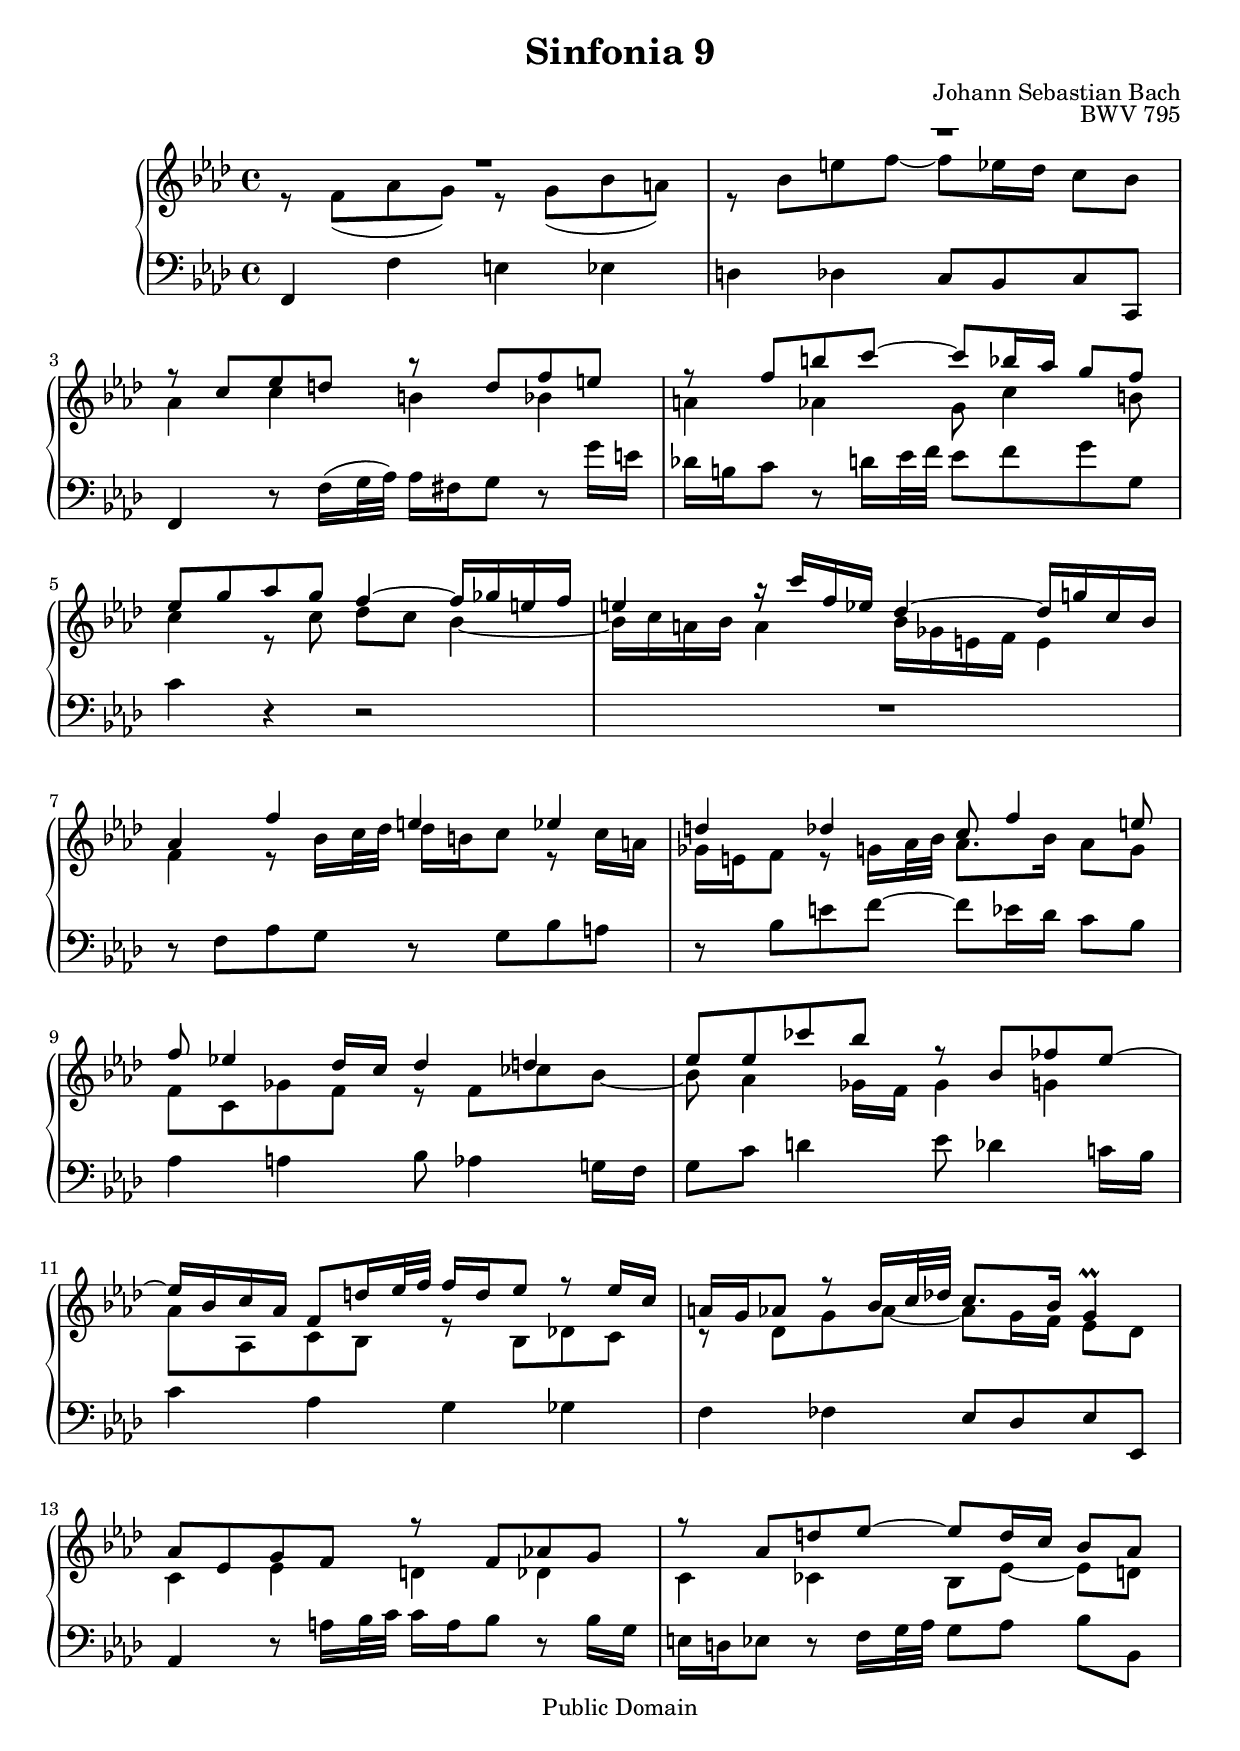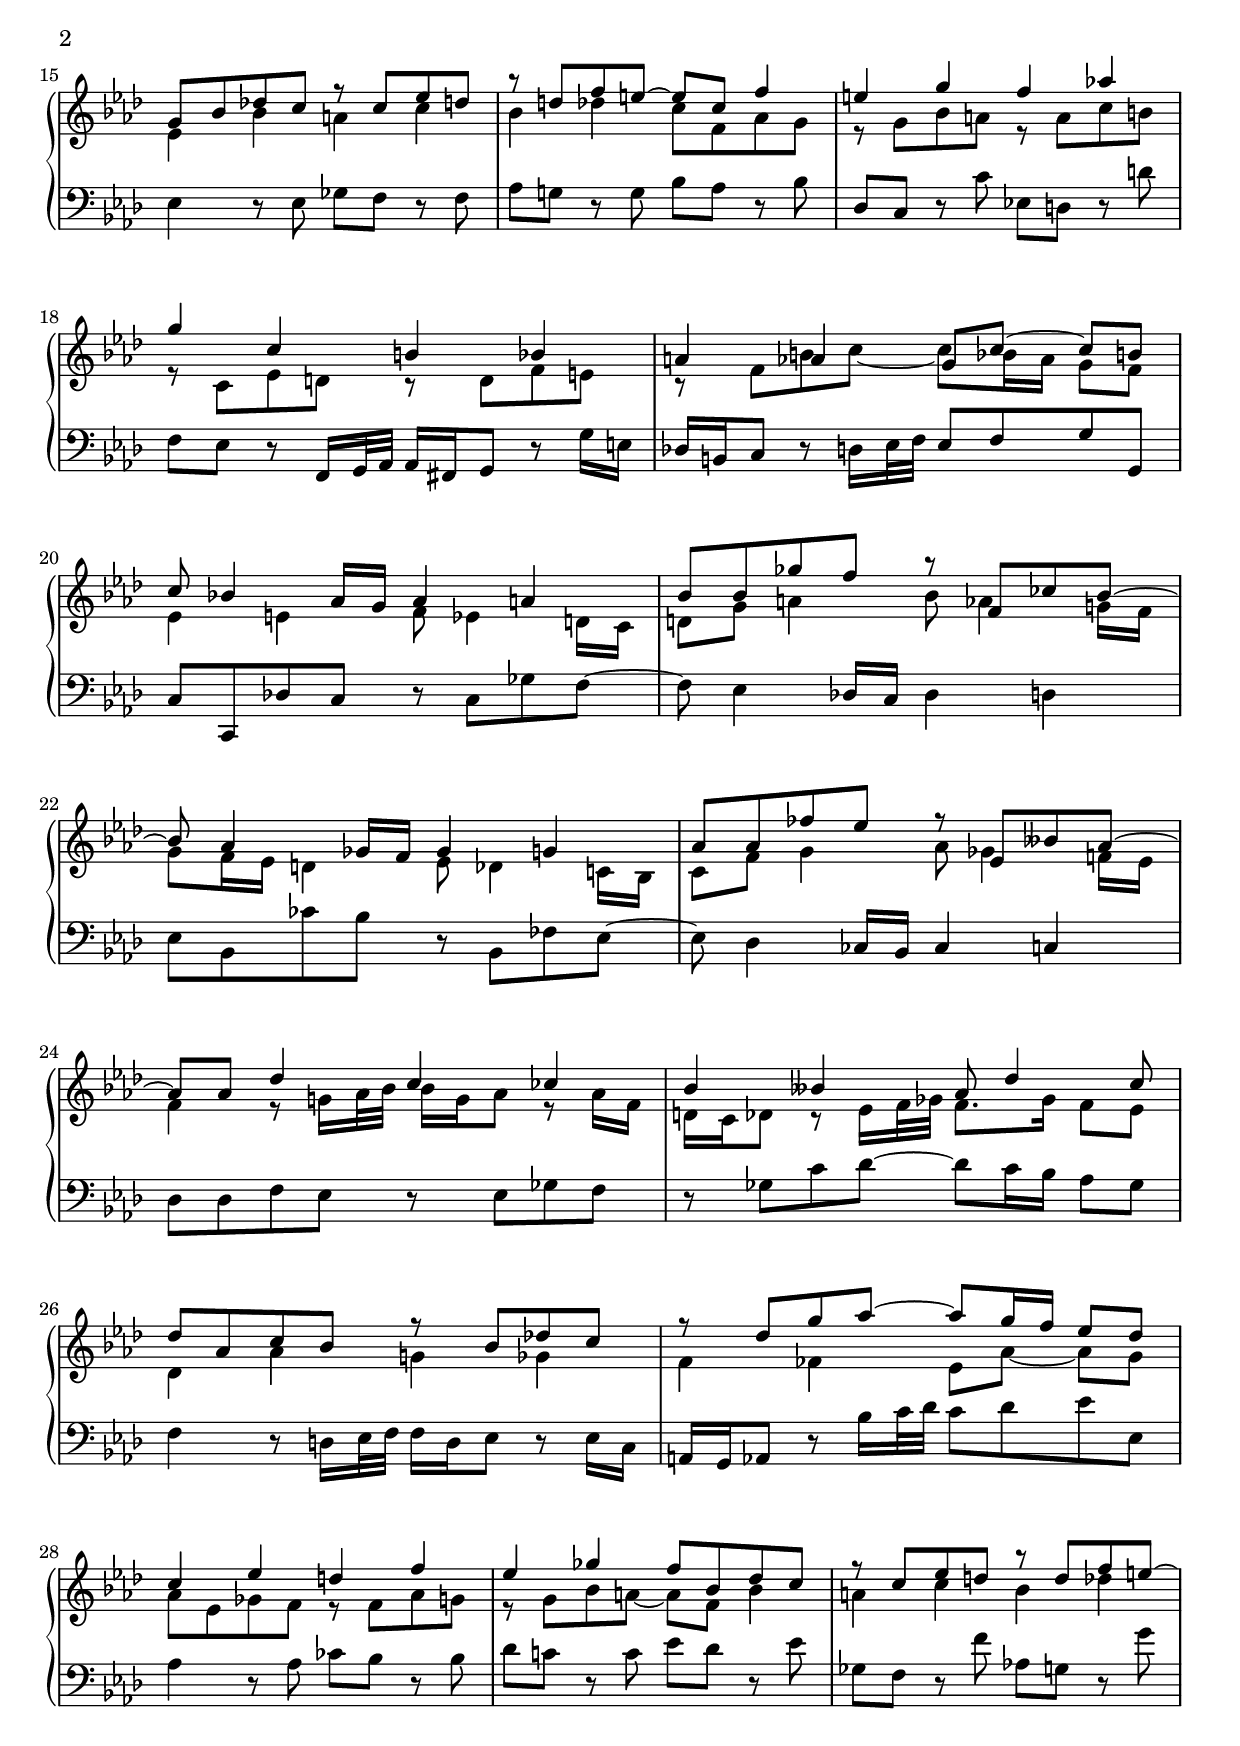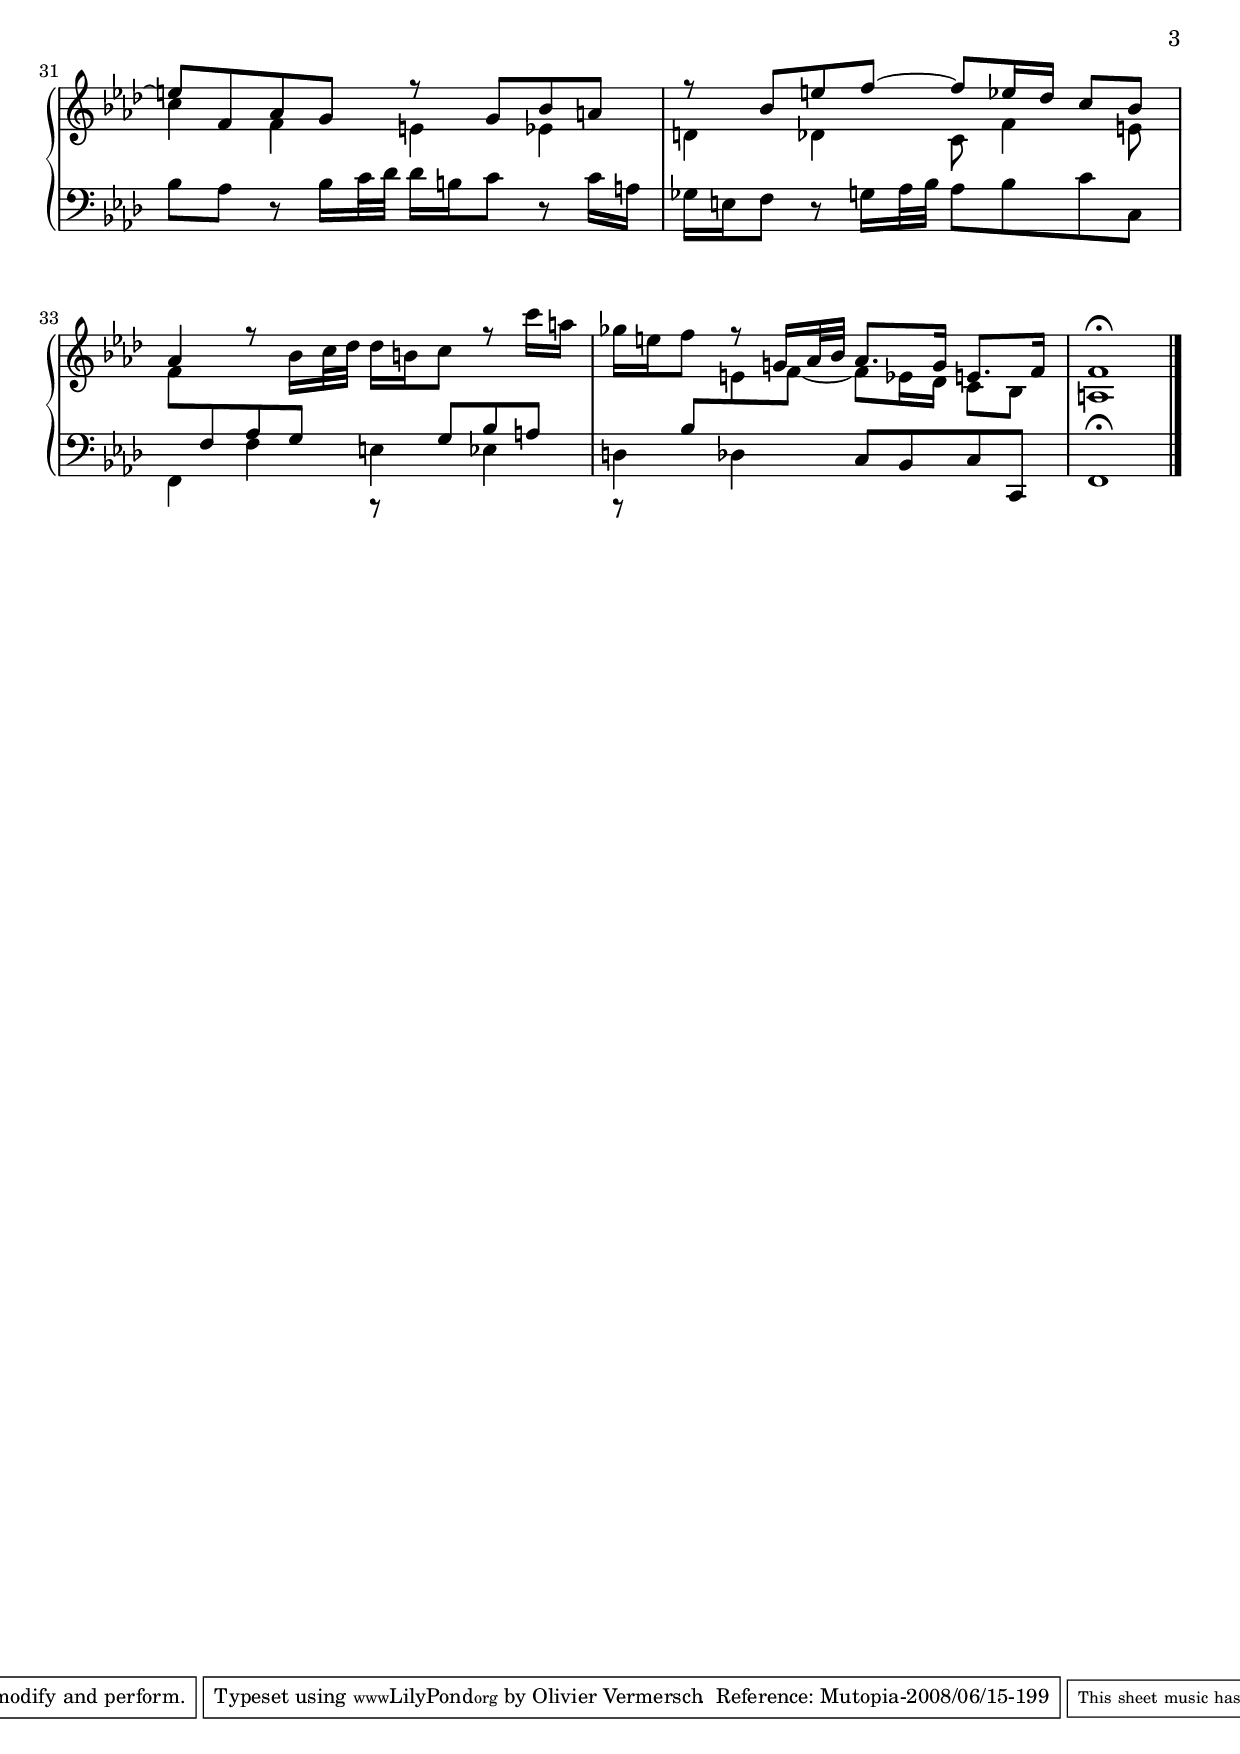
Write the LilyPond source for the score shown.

\version "2.11.46"
#(set-global-staff-size 20)

\header {
  title = "Sinfonia 9"
  composer = "Johann Sebastian Bach"
  opus = "BWV 795"
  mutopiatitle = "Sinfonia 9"
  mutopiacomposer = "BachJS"
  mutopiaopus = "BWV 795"
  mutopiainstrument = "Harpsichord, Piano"
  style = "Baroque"
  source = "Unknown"
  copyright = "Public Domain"
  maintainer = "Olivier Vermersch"
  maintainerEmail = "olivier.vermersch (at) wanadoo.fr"

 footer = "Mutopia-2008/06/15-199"
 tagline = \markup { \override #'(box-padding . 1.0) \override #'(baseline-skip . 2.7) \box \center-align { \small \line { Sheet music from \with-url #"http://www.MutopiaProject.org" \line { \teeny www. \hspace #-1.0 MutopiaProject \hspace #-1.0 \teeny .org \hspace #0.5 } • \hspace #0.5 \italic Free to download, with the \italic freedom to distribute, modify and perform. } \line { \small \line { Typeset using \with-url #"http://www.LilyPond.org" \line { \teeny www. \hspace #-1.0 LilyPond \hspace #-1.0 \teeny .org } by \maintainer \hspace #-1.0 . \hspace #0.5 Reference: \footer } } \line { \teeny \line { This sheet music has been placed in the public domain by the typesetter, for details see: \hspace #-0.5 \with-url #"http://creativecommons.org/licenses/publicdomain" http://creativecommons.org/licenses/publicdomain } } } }
}


%
% a few macros for fine tuning
%

% force direction of stems
stu = \stemUp
std = \stemDown
stb = \stemNeutral

% explicit staff change
su = { \change Staff = up}
sd = { \change Staff = down}


melone =  \relative c'' {
  % bars 1-3
  R1 |
  \once \override MultiMeasureRest #'staff-position = #8 R1 |
  r8 c ees d r d f e |

  % bars 4-6
  r8 f b c ~ c bes16 aes g8 f |
  ees g aes g f4 ~ f16 ges e f |
  e4 r16 c' f, ees des4 ~ des16 g! c, bes |

  % bars 7-9
  aes4 f' e ees |
  d des c8 f4 e8 |
  f ees!4 des16 c des4 d |

  % bars 10-12
  ees8 ees ces' bes r bes, fes' ees ~ |
  ees16 bes c aes f8 d'16 ees32 f f16 d ees8 r ees16 c |
  a g aes8 r bes16 c32 des! c8. bes16 g4\prall |

  % bars 13-15
  aes8 ees g f r f aes! g |
  r aes d  ees ~ ees d16 c bes8 aes |
  g bes des! c r c ees d |

  % bars 16-18
  r d f e ~ e c f4 |
  e g f aes! |
  g c, b bes |

  % bars 19-21
  a aes g8[ c] ~ c[ b!] |
  c bes!4 aes16 g aes4 a |
  bes8 bes ges' f r \once \override NoteColumn #'force-hshift = #0.5 f, ces' bes ~ |

  % bars 22-24
  bes aes4 ges16 f ges4 g |
  aes8 aes fes' ees r ees, beses' aes ~ |
  aes aes des4 c ces |

  % bars 25-27
  bes beses aes8 des4 c8 |
  des aes c bes r bes des! c |
  r des g aes ~ aes g16 f ees8 des |

  % bars 28-31
  c4 ees d f |
  ees ges f8 bes, des c |
  r c ees d r d f e ~ |
  e f, aes g r g bes a |

  % bars 32-35
  r bes e f ~ f ees16 des c8 bes |
  aes4 r8 \std bes16 c32 des des16 b c8 r c'16 a |
  ges e f8 \stb r g,!16 aes32 bes aes8. g16 e8. f16 |
  f1\fermata \bar "|."
}

meltwo =  \relative c' {
  % bars 1-3
  r8 f( aes g) r g( bes a) |
  r8 bes e f ~ f ees16 des c8 bes |
  aes4 c b bes |

  % bars 4-6
  a aes g8 c4 b8 |
  c4 r8 c des c bes4 ~ |
  bes16 c a bes a4 bes16 ges e f e4 |

  % bars 7-9
  f4 r8 bes16 c32 des des16 b c8 r c16 a |
  ges e f8 r g!16 aes32 bes aes8. bes16 aes8 g |
  f c ges' f r f ces' bes ~ |

  % bars 10-12
  bes aes4 ges16 f ges4 g |
  aes8 aes, c bes r bes des! c |
  r des g aes ~ aes g16 f ees8 des |

  % bars 13-15
  c4 ees d des |
  c ces bes8[ ees] ~ ees[ d] |
  ees4 bes' a c |

  % bars 16-18
  bes des c8 f, aes g |
  r g bes a r a c b |
  r c, ees d r d f e |

  % bars 19-21
  r f b c ~ c bes16 aes g8 f |
  ees4 e f8 ees4 d16 c |
  d8 g a4 bes8 aes4 g!16 f |

  % bars 22-24
  g8 f16 ees d4 ees8 des4 c!16 bes |
  c8 f g4 aes8 \once \override NoteColumn #'force-hshift = #-0.5 ges4 f!16 ees |
  f4 r8 g!16 aes32 bes bes16 g aes8 r aes16 f |

  % bars 25-27
  d16 c des8 r ees16 f32 ges f8. ges16 f8 ees |
  des4 aes' g! ges |
  f fes ees8[ aes] ~ aes[ g] |

  % bars 28-31
  aes ees ges f r f aes g |
  r g bes a ~ a f bes4 |
  a c bes des |
  c f, e ees |

  % bars 32-35
  d des c8 f4 e8 |
  f \sd \stu f, aes g r g bes a |
  r bes \su \std e f ~ f ees16 des c8 bes |
  a1 \bar "|."
}

melthree =  \relative c, {
  % bars 1-3
  f4 f' e ees |
  d des c8 bes c c, |
  f4 r8 f'16 (g32 aes) aes16 fis g8 r g'16 e |

  % bars 4-6
  des! b c8 r d16 ees32 f ees8 f g g, |
  c4 r r2 |
  R1 |

  % bars 7-9
  r8 f, aes g r g bes a |
  r bes e f ~ f ees16 des c8 bes |
  aes4 a bes8 aes4 g!16 f |

  % bars 10-12
  g8 c d4 ees8 des4 c!16 bes |
  c4 aes g ges |
  f fes ees8 des ees ees, |

  % bars 13-15
  aes4 r8 a'16 bes32 c c16 a bes8 r bes16 g |
  e16 d ees8 r f16 g32 aes g8[ aes] bes[ bes,] |
  ees4 r8 ees ges f r f |

  % bars 16-18
  aes g! r g bes aes r bes |
  des, c r c' ees,! d r d' |
  f, ees r f,16 g32 aes aes16 fis g8 r g'16 e |

  % bars 19-21
  des! b c8 r d16 ees32 f ees8 f g g, |
  c c, des'! c r c ges' f ~ |
  f ees4 des!16 c des4 d |

  % bars 22-24
  ees8 bes ces' bes r bes, fes' ees ~ |
  ees des4 ces16 bes ces4 c |
  des8 des f ees r ees ges f |

  % bars 25-27
  r ges c des~ des c16 bes aes8 ges |
  f4 r8 d16 ees32 f f16 d ees8 r ees16 c |
  a g aes8 r bes'16 c32 des c8 des ees ees, |

  % bars 28-31
  aes4 r8 aes ces bes r bes |
  des c! r c ees des r ees |
  ges, f r f' aes,! g r g' |
  bes, aes r bes16 c32 des des16 b c8 r c16 a |

  % bars 32- 35
  ges e f8 r g!16 aes32 bes aes8 bes c c, |
  \std f,4 \stb f' e ees |
  d des c8 bes c c, |
  f1\fermata \bar "|."
}


\score {
\context PianoStaff
<<
  \override Score.TimeSignature   #'style = #'C
  \context Staff = "up"   <<
    \time 4/4 \key f \minor \clef G
    \context Voice = VA { \voiceOne \melone }
    \context Voice = VB { \voiceTwo \meltwo }
  >>

  \context Staff = "down" <<
    \time 4/4 \key f \minor \clef F \melthree
  >>
>>

  \midi {
    \context {
      \Score
      tempoWholesPerMinute = #(ly:make-moment 70 4)
    }
  }

  \layout {}
}
